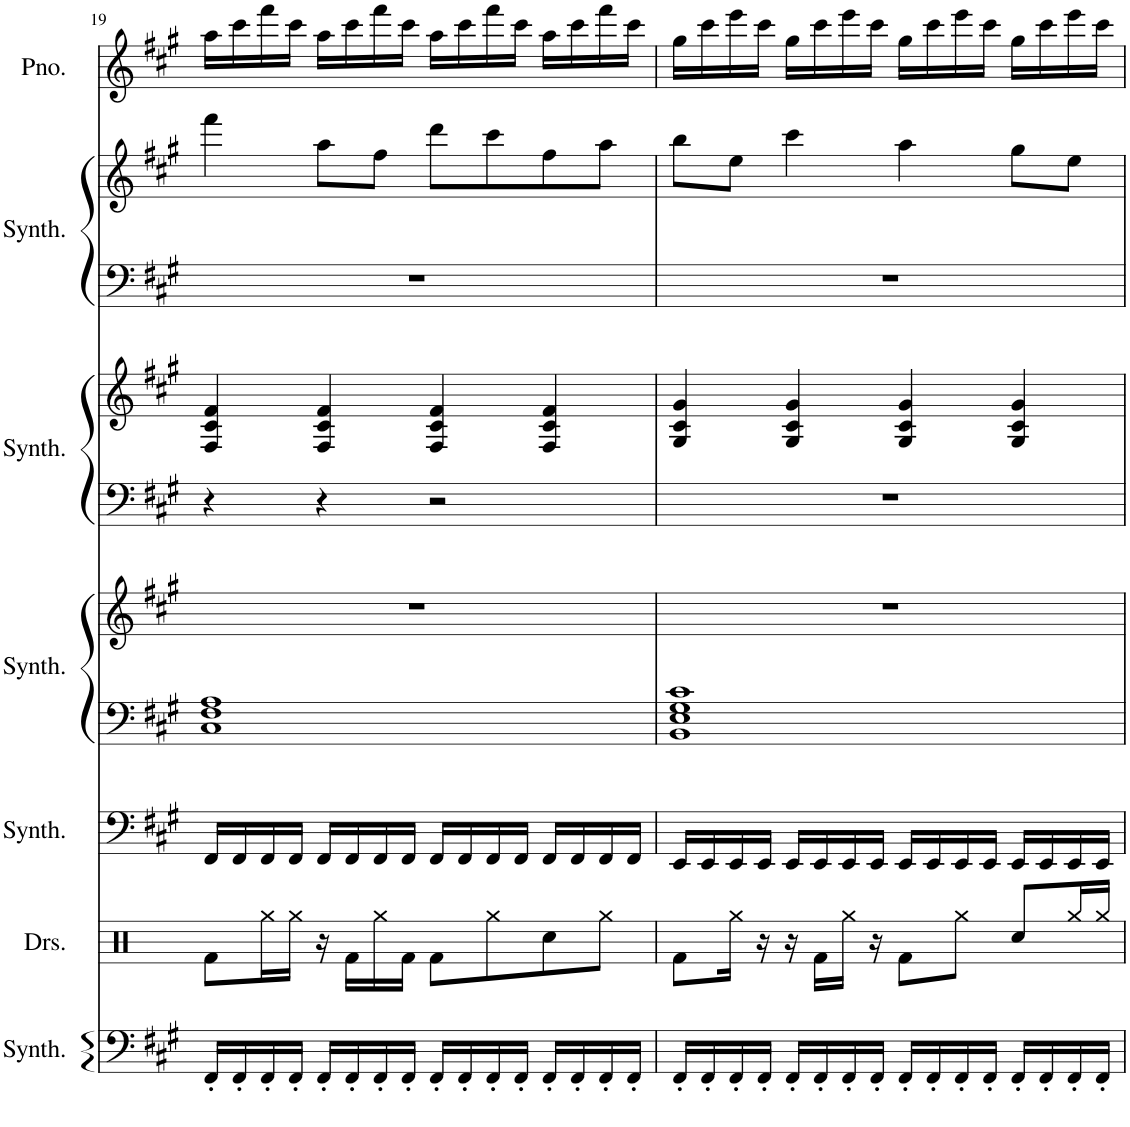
**kern	**kern	**kern	**kern	**kern	**kern	**kern	**kern	**kern	**kern
*part7	*part6	*part5	*part4	*part4	*part3	*part3	*part2	*part2	*part1
*staff10	*staff9	*staff8	*staff7	*staff6	*staff5	*staff4	*staff3	*staff2	*staff1
*I"Square Synthesizer	*I"Drumset	*I"Bass Synthesizer	*I"Choir	*	*I"Strings	*	*I"Oboe	*	*I"Celeste
*I'Synth.	*I'Drs.	*I'Synth.	*	*	*	*	*	*	*
!!LO:PB:g=z
*clefF4	*clefX	*clefF4	*clefF4	*clefG2	*clefF4	*clefG2	*clefF4	*clefG2	*clefG2
*k[f#c#g#]	*k[]	*k[f#c#g#]	*k[f#c#g#]	*k[f#c#g#]	*k[f#c#g#]	*k[f#c#g#]	*k[f#c#g#]	*k[f#c#g#]	*k[f#c#g#]
*M4/4	*M4/4	*M4/4	*M4/4	*M4/4	*M4/4	*M4/4	*M4/4	*M4/4	*M4/4
=19	=19	=19	=19	=19	=19	=19	=19	=19	=19
16FF#'/LL	8Rf\L	16FF#/LL	1C# 1F# 1A	1r	4r	4F#/ 4c#/ 4f#/	1r	4fff#\	16aa\LL
16FF#'/	.	16FF#/	.	.	.	.	.	.	16ccc#\
16FF#'/	16Rgg\L	16FF#/	.	.	.	.	.	.	16fff#\
16FF#'/JJ	16Rgg\JJ	16FF#/JJ	.	.	.	.	.	.	16ccc#\JJ
16FF#'/LL	16r	16FF#/LL	.	.	4r	4F#/ 4c#/ 4f#/	.	8aa\L	16aa\LL
16FF#'/	16Rf\LL	16FF#/	.	.	.	.	.	.	16ccc#\
16FF#'/	16Rgg\	16FF#/	.	.	.	.	.	8ff#\J	16fff#\
16FF#'/JJ	16Rf\JJ	16FF#/JJ	.	.	.	.	.	.	16ccc#\JJ
16FF#'/LL	8Rf\L	16FF#/LL	.	.	2r	4F#/ 4c#/ 4f#/	.	8ddd\L	16aa\LL
16FF#'/	.	16FF#/	.	.	.	.	.	.	16ccc#\
16FF#'/	8Rgg\	16FF#/	.	.	.	.	.	8ccc#\	16fff#\
16FF#'/JJ	.	16FF#/JJ	.	.	.	.	.	.	16ccc#\JJ
16FF#'/LL	8Rcc\	16FF#/LL	.	.	.	4F#/ 4c#/ 4f#/	.	8ff#\	16aa\LL
16FF#'/	.	16FF#/	.	.	.	.	.	.	16ccc#\
16FF#'/	8Rgg\J	16FF#/	.	.	.	.	.	8aa\J	16fff#\
16FF#'/JJ	.	16FF#/JJ	.	.	.	.	.	.	16ccc#\JJ
=20	=20	=20	=20	=20	=20	=20	=20	=20	=20
16FF#'/LL	8Rf\L	16EE/LL	1BB 1E 1G# 1c#	1r	1r	4G#/ 4c#/ 4g#/	1r	8bb\L	16gg#\LL
16FF#'/	.	16EE/	.	.	.	.	.	.	16ccc#\
16FF#'/	16Rgg\Jk	16EE/	.	.	.	.	.	8ee\J	16eee\
16FF#'/JJ	16r	16EE/JJ	.	.	.	.	.	.	16ccc#\JJ
16FF#'/LL	16r	16EE/LL	.	.	.	4G#/ 4c#/ 4g#/	.	4ccc#\	16gg#\LL
16FF#'/	16Rf\LL	16EE/	.	.	.	.	.	.	16ccc#\
16FF#'/	16Rgg\JJ	16EE/	.	.	.	.	.	.	16eee\
16FF#'/JJ	16r	16EE/JJ	.	.	.	.	.	.	16ccc#\JJ
16FF#'/LL	8Rf\L	16EE/LL	.	.	.	4G#/ 4c#/ 4g#/	.	4aa\	16gg#\LL
16FF#'/	.	16EE/	.	.	.	.	.	.	16ccc#\
16FF#'/	8Rgg\J	16EE/	.	.	.	.	.	.	16eee\
16FF#'/JJ	.	16EE/JJ	.	.	.	.	.	.	16ccc#\JJ
16FF#'/LL	8Rcc/L	16EE/LL	.	.	.	4G#/ 4c#/ 4g#/	.	8gg#\L	16gg#\LL
16FF#'/	.	16EE/	.	.	.	.	.	.	16ccc#\
16FF#'/	16Rgg/L	16EE/	.	.	.	.	.	8ee\J	16eee\
16FF#'/JJ	16Rgg/JJ	16EE/JJ	.	.	.	.	.	.	16ccc#\JJ
=	=	=	=	=	=	=	=	=	=
*-	*-	*-	*-	*-	*-	*-	*-	*-	*-
